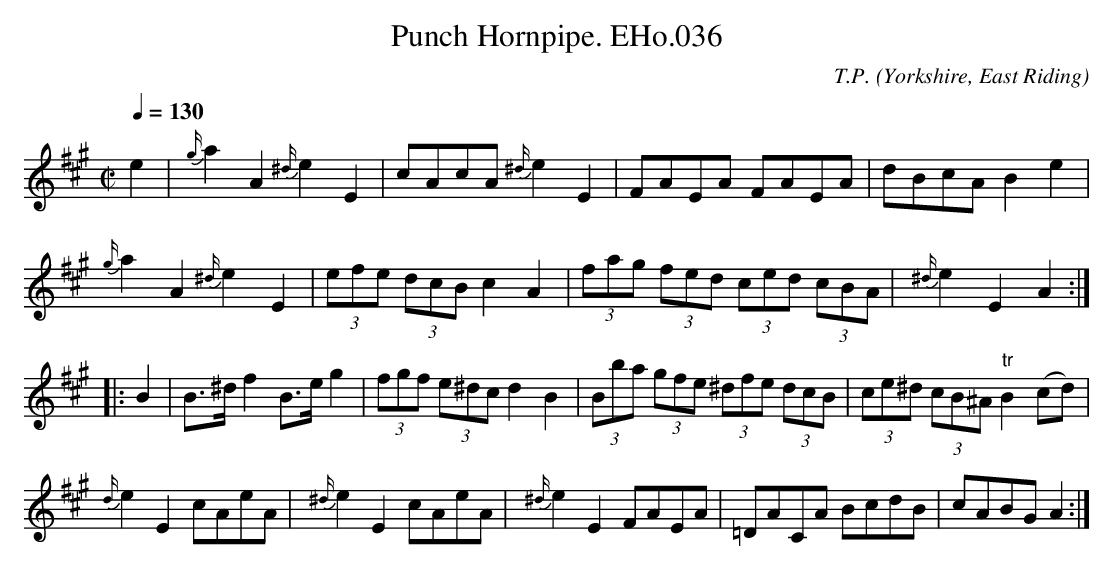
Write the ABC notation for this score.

X:1
T:Punch Hornpipe. EHo.036
M:C|
L:1/8
Q:1/4=130
C:T.P.
O:Yorkshire, East Riding
K:A
e2|{g/}a2A2{^d/}e2E2|cAcA{^d/}e2E2|FAEA FAEA|dBcAB2e2|
{g/}a2A2{^d/}e2E2|(3efe (3dcB c2A2|(3fag (3fed (3ced (3cBA|{^d/}e2E2A2:|
|:B2|B>^df2 B>eg2|(3fgf (3e^dcd2B2|(3Bba (3gfe (3^dfe (3dcB|(3ce^d (3cB^A"tr"B2(cd)|
{d/}e2E2 cAeA|{^d/}e2E2 cAeA|{^d/}e2E2 FAEA|=DACA BcdB|cABGA2:|
